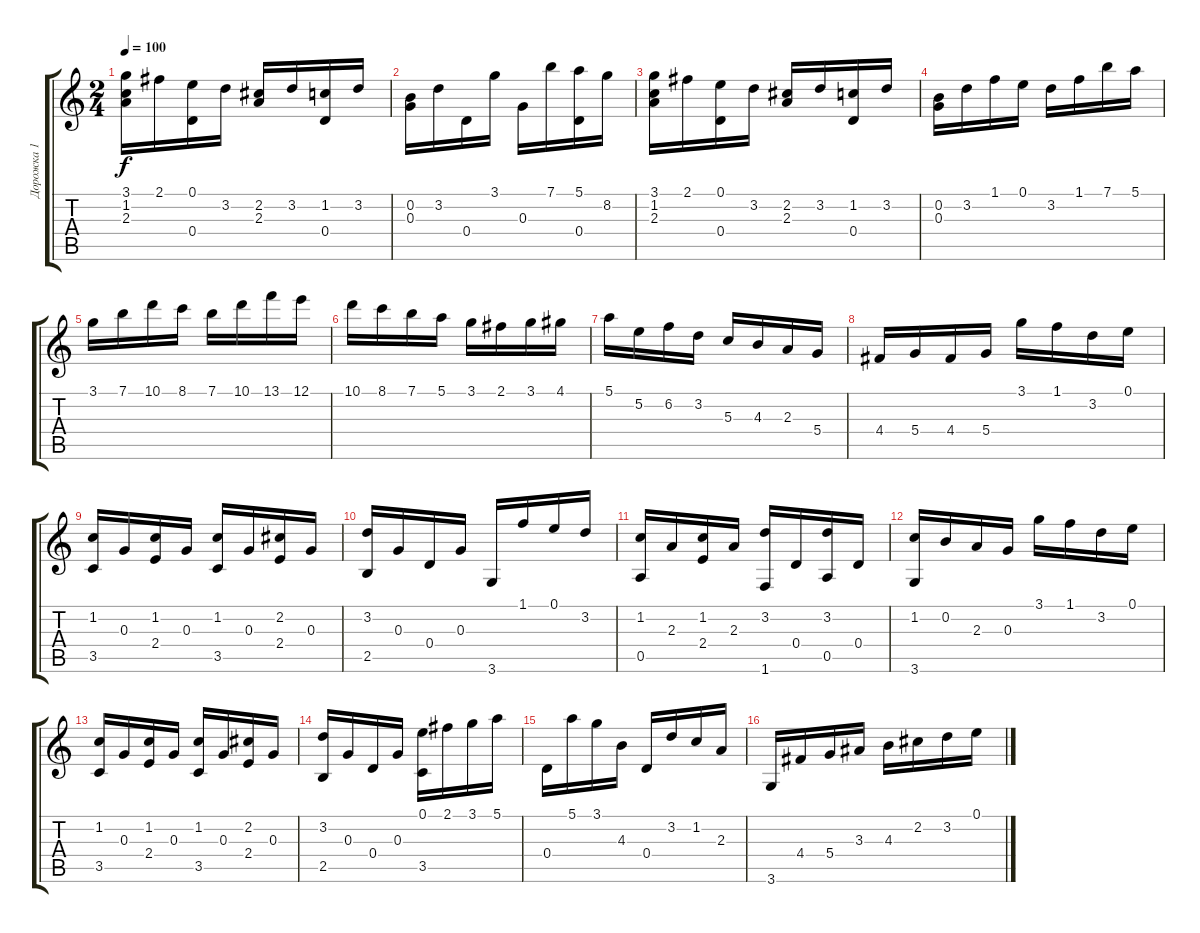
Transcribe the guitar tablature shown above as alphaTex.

\track ("Дорожка 1" "Дорожка 1") {instrument acousticguitarnylon}
\staff {score tabs}
\tuning (E4 B3 G3 D3 A2 E2) {hide}
\ts (2 4)
\tempo 100
\clef g2
\ks c
(3.1 1.2 2.3).16{dy f} 2.1.16 (0.1 0.4).16 3.2.16 (2.2 2.3).16 3.2.16 (1.2 0.4).16 3.2.16 |
(0.2 0.3).16 3.2.16 0.4.16 3.1.16 0.3.16 7.1.16 (5.1 0.4).16 8.2.16 |
(3.1 1.2 2.3).16 2.1.16 (0.1 0.4).16 3.2.16 (2.2 2.3).16 3.2.16 (1.2 0.4).16 3.2.16 |
(0.2 0.3).16 3.2.16 1.1.16 0.1.16 3.2.16 1.1.16 7.1.16 5.1.16 |
3.1.16 7.1.16 10.1.16 8.1.16 7.1.16 10.1.16 13.1.16 12.1.16 |
10.1.16 8.1.16 7.1.16 5.1.16 3.1.16 2.1.16 3.1.16 4.1.16 |
5.1.16 5.2.16 6.2.16 3.2.16 5.3.16 4.3.16 2.3.16 5.4.16 |
4.4.16 5.4.16 4.4.16 5.4.16 3.1.16 1.1.16 3.2.16 0.1.16 |
(1.2 3.5).16 0.3.16 (1.2 2.4).16 0.3.16 (1.2 3.5).16 0.3.16 (2.2 2.4).16 0.3.16 |
(3.2 2.5).16 0.3.16 0.4.16 0.3.16 3.6.16 1.1.16 0.1.16 3.2.16 |
(1.2 0.5).16 2.3.16 (1.2 2.4).16 2.3.16 (3.2 1.6).16 0.4.16 (3.2 0.5).16 0.4.16 |
(1.2 3.6).16 0.2.16 2.3.16 0.3.16 3.1.16 1.1.16 3.2.16 0.1.16 |
(1.2 3.5).16 0.3.16 (1.2 2.4).16 0.3.16 (1.2 3.5).16 0.3.16 (2.2 2.4).16 0.3.16 |
(3.2 2.5).16 0.3.16 0.4.16 0.3.16 (0.1 3.5).16 2.1.16 3.1.16 5.1.16 |
0.4.16 5.1.16 3.1.16 4.3.16 0.4.16 3.2.16 1.2.16 2.3.16 |
3.6.16 4.4.16 5.4.16 3.3.16 4.3.16 2.2.16 3.2.16 0.1.16
